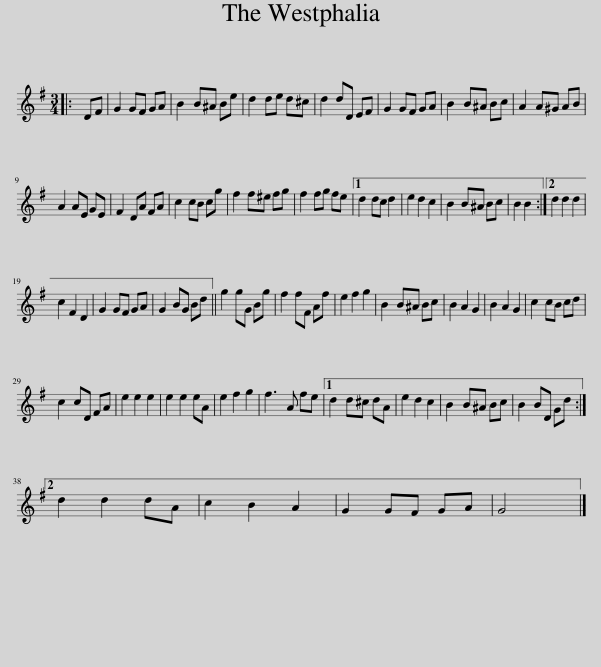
X:1
L:1/8
M:3/4
I:linebreak $
K:G
V:1 treble
V:1
|: DF | G2 GF GA | B2 B^A Be | d2 de d^c | d2 dD EF | %5
 G2 GF GA | B2 B^A Bc | A2 A^G AB |$ A2 AE GE | F2 DA FA | %10
 c2 cB cg | f2 f^e fg | f2 fg fe |1 d2 dc d2 | e2 d2 c2 | %15
 B2 B^A Bc | B2 B2 :|2 d2 d2 d2 |$ c2 F2 D2 | G2 GF GA | %20
 G2 BG Bd || g2 gG Bg | f2 fF Af | e2 f2 g2 | B2 B^A Bc | %25
 B2 A2 G2 | B2 A2 G2 | c2 cB cd |$ c2 cD FA | e2 e2 e2 | %30
 e2 e2 eA | e2 f2 g2 | f3 A fe |1 d2 d^c dA | e2 d2 c2 | %35
 B2 B^A Bc | B2 BD Gd :|2$ d2 d2 dA | c2 B2 A2 | G2 GF GA | %40
 G4 |] %41
